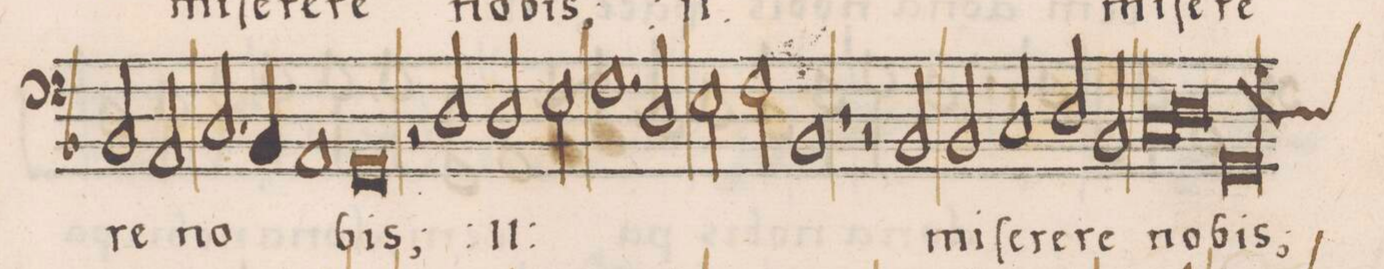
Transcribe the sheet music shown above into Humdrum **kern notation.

**kern	**text
*I"BASSVS	*
*clefF4	*
*k[b-]	*
*met(C|)	*
*M2/1	*
2BB-/	re
2AA/	.
=78-	=78-
2.C/	no-
4BB-/	.
1AA/	.
=79-	=79-
0GG/	-bis;
=80-	=80-
2r	.
*	*ij
2D/	mi-
2D/	-ſe-
2E\	.
=81-	=81-
1.F\	-re-
2D/	-re
=82-	=82-
2E\	no-
2F\	.
1BB-/	-bis
*	*Xij
=83-	=83-
1r	.
2r	.
2BB-/	mi-
=84-	=84-
2BB-/	.
2C/	-ſe-
2D/	-re-
2BB-/	-re
=85-	=85-
*lig	*
1C/	no-
1D\	.
*Xlig	*
=86-	=86-
*custos:D	*
0GGl/	-bis;
=87||-	=87||-
*-	*-
